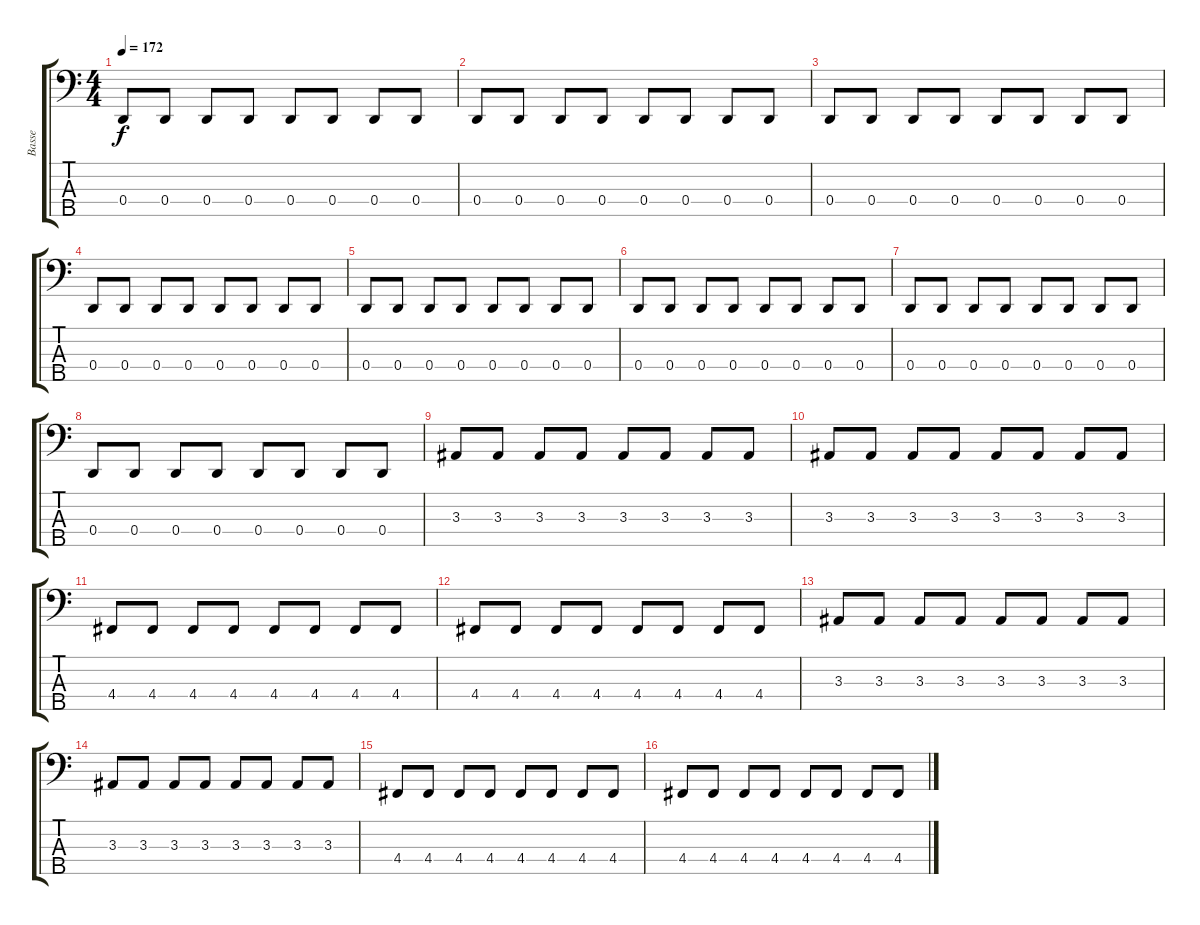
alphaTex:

\track ("Basse" "Basse") {instrument electricbassfinger}
\staff {score tabs}
\tuning (F2 C2 G1 D1 A0) {hide}
\ts (4 4)
\tempo 172
\clef f4
\ks c
0.4.8{dy f} 0.4.8 0.4.8 0.4.8 0.4.8 0.4.8 0.4.8 0.4.8 |
0.4.8 0.4.8 0.4.8 0.4.8 0.4.8 0.4.8 0.4.8 0.4.8 |
0.4.8 0.4.8 0.4.8 0.4.8 0.4.8 0.4.8 0.4.8 0.4.8 |
0.4.8 0.4.8 0.4.8 0.4.8 0.4.8 0.4.8 0.4.8 0.4.8 |
0.4.8 0.4.8 0.4.8 0.4.8 0.4.8 0.4.8 0.4.8 0.4.8 |
0.4.8 0.4.8 0.4.8 0.4.8 0.4.8 0.4.8 0.4.8 0.4.8 |
0.4.8 0.4.8 0.4.8 0.4.8 0.4.8 0.4.8 0.4.8 0.4.8 |
0.4.8 0.4.8 0.4.8 0.4.8 0.4.8 0.4.8 0.4.8 0.4.8 |
3.3.8 3.3.8 3.3.8 3.3.8 3.3.8 3.3.8 3.3.8 3.3.8 |
3.3.8 3.3.8 3.3.8 3.3.8 3.3.8 3.3.8 3.3.8 3.3.8 |
4.4.8 4.4.8 4.4.8 4.4.8 4.4.8 4.4.8 4.4.8 4.4.8 |
4.4.8 4.4.8 4.4.8 4.4.8 4.4.8 4.4.8 4.4.8 4.4.8 |
3.3.8 3.3.8 3.3.8 3.3.8 3.3.8 3.3.8 3.3.8 3.3.8 |
3.3.8 3.3.8 3.3.8 3.3.8 3.3.8 3.3.8 3.3.8 3.3.8 |
4.4.8 4.4.8 4.4.8 4.4.8 4.4.8 4.4.8 4.4.8 4.4.8 |
4.4.8 4.4.8 4.4.8 4.4.8 4.4.8 4.4.8 4.4.8 4.4.8
